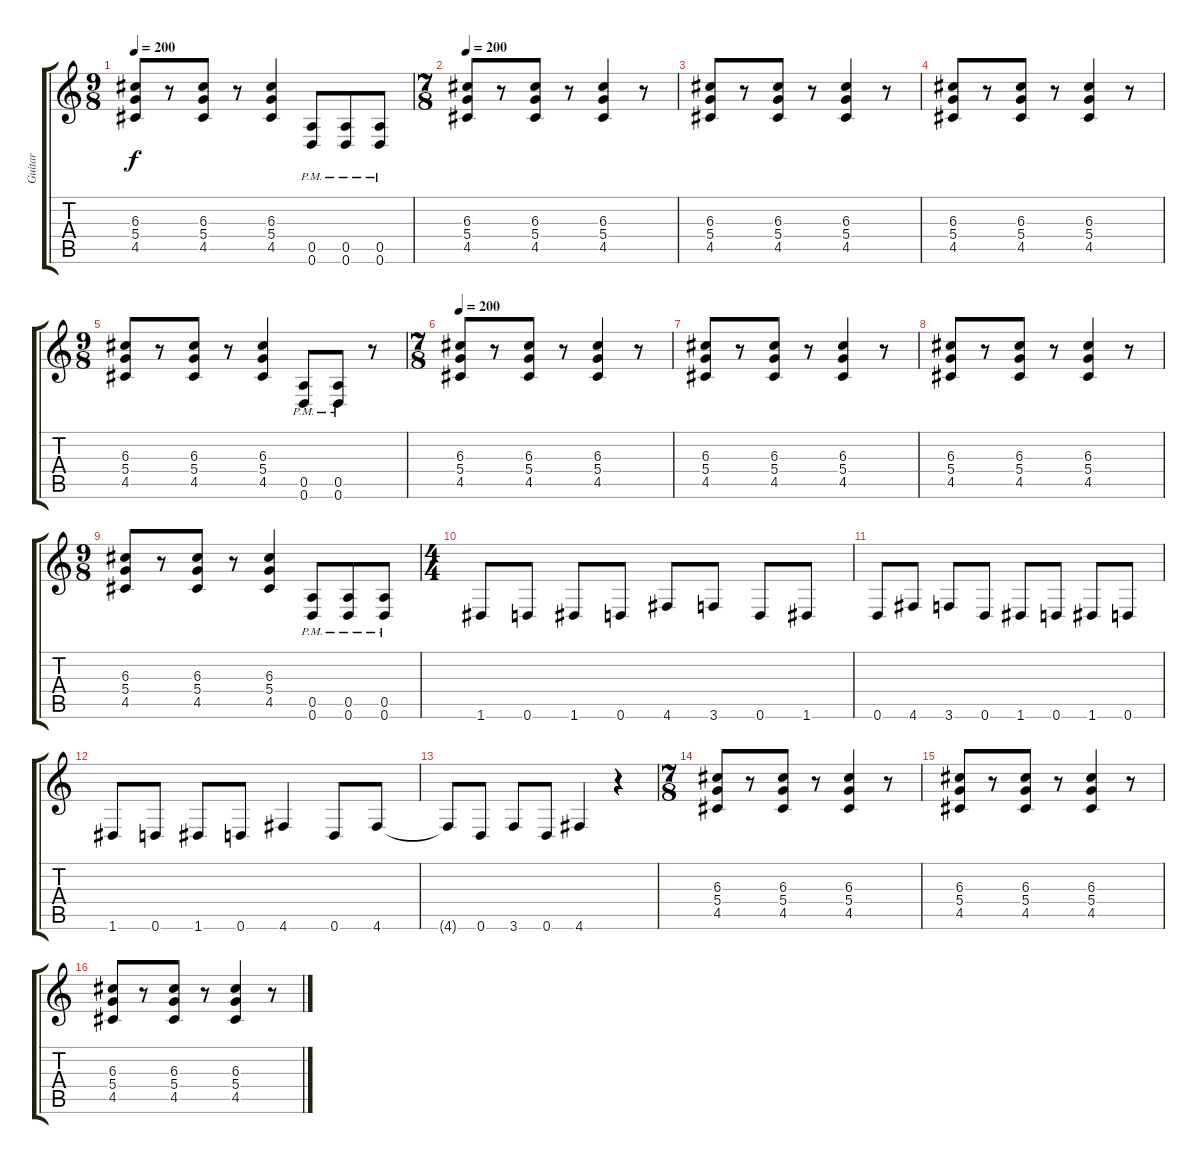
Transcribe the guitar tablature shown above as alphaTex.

\track ("Guitar" "Guitar") {instrument overdrivenguitar}
\staff {score tabs}
\tuning (E4 B3 G3 D3 A2 D2) {hide}
\ts (9 8)
\tempo 200
\clef g2
\ks c
(6.3 5.4 4.5).8{dy f} r.8 (6.3 5.4 4.5).8 r.8 (6.3 5.4 4.5).4 (0.5{pm} 0.6{pm}).8 (0.5{pm} 0.6{pm}).8 (0.5{pm} 0.6{pm}).8 |
\ts (7 8)
\tempo 200
(6.3 5.4 4.5).8 r.8 (6.3 5.4 4.5).8 r.8 (6.3 5.4 4.5).4 r.8 |
(6.3 5.4 4.5).8 r.8 (6.3 5.4 4.5).8 r.8 (6.3 5.4 4.5).4 r.8 |
(6.3 5.4 4.5).8 r.8 (6.3 5.4 4.5).8 r.8 (6.3 5.4 4.5).4 r.8 |
\ts (9 8)
(6.3 5.4 4.5).8 r.8 (6.3 5.4 4.5).8 r.8 (6.3 5.4 4.5).4 (0.5{pm} 0.6{pm}).8 (0.5{pm} 0.6{pm}).8 r.8 |
\ts (7 8)
\tempo 200
(6.3 5.4 4.5).8 r.8 (6.3 5.4 4.5).8 r.8 (6.3 5.4 4.5).4 r.8 |
(6.3 5.4 4.5).8 r.8 (6.3 5.4 4.5).8 r.8 (6.3 5.4 4.5).4 r.8 |
(6.3 5.4 4.5).8 r.8 (6.3 5.4 4.5).8 r.8 (6.3 5.4 4.5).4 r.8 |
\ts (9 8)
(6.3 5.4 4.5).8 r.8 (6.3 5.4 4.5).8 r.8 (6.3 5.4 4.5).4 (0.5{pm} 0.6{pm}).8 (0.5{pm} 0.6{pm}).8 (0.5{pm} 0.6{pm}).8 |
\ts (4 4)
1.6.8 0.6.8 1.6.8 0.6.8 4.6.8 3.6.8 0.6.8 1.6.8 |
0.6.8 4.6.8 3.6.8 0.6.8 1.6.8 0.6.8 1.6.8 0.6.8 |
1.6.8 0.6.8 1.6.8 0.6.8 4.6.4 0.6.8 4.6.8 |
4.6{t}.8 0.6.8 3.6.8 0.6.8 4.6.4 r.4 |
\ts (7 8)
(6.3 5.4 4.5).8 r.8 (6.3 5.4 4.5).8 r.8 (6.3 5.4 4.5).4 r.8 |
(6.3 5.4 4.5).8 r.8 (6.3 5.4 4.5).8 r.8 (6.3 5.4 4.5).4 r.8 |
(6.3 5.4 4.5).8 r.8 (6.3 5.4 4.5).8 r.8 (6.3 5.4 4.5).4 r.8
